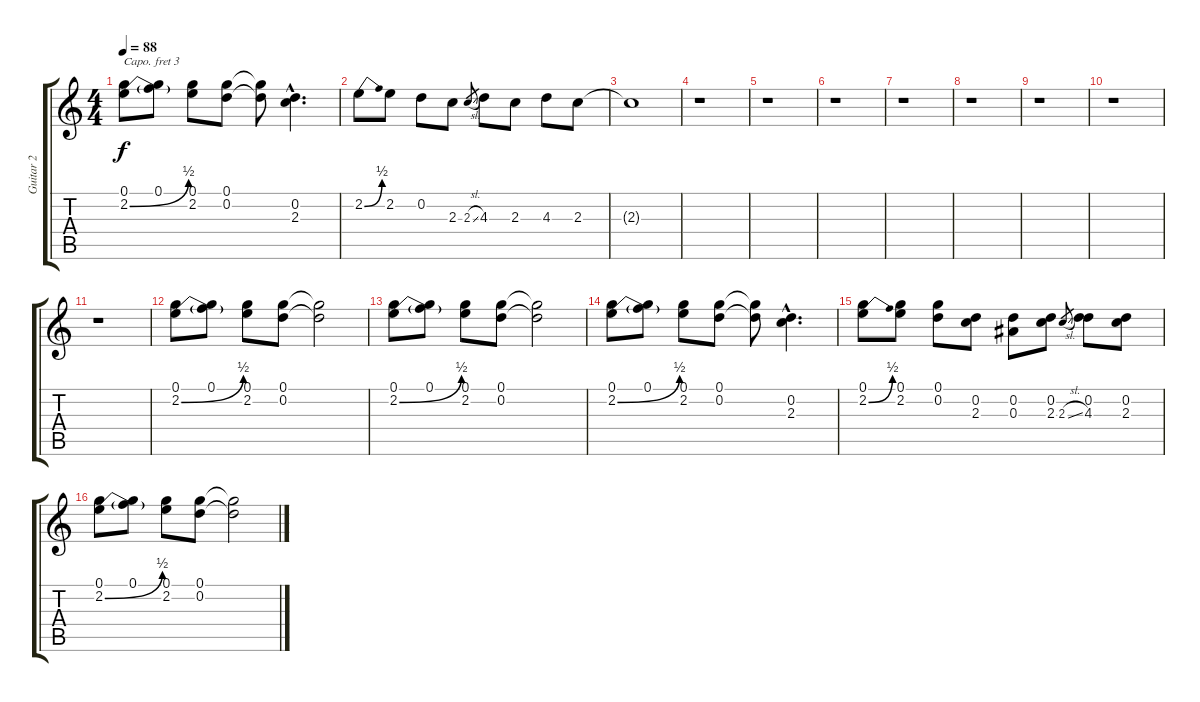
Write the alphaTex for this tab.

\track ("Guitar 2" "Guitar 2") {instrument distortionguitar}
\staff {score tabs}
\capo 3
\tuning (E4 B3 G3 D3 A2 E2) {hide}
\ts (4 4)
\tempo 88
\clef g2
\ks c
(0.1 2.2{be (bend 0 0 60 2)}).8{dy f} (0.1 2.2{t}).8 (0.1 2.2).8 (0.1 0.2).8 (0.1{t} 0.2{t}).8 (0.2{hac} 2.3{hac}).4{d} |
2.2{be (bend 0 0 60 2)}.8 2.2.8 0.2.8 2.3.8 2.3{sl}.8{gr} 4.3.8 2.3.8 4.3.8 2.3.8 |
2.3{t}.1 |
r.1 |
r.1 |
r.1 |
r.1 |
r.1 |
r.1 |
r.1 |
r.1 |
(0.1 2.2{be (bend 0 0 60 2)}).8 (0.1 2.2{t}).8 (0.1 2.2).8 (0.1 0.2).8 (0.1{t} 0.2{t}).2 |
(0.1 2.2{be (bend 0 0 60 2)}).8 (0.1 2.2{t}).8 (0.1 2.2).8 (0.1 0.2).8 (0.1{t} 0.2{t}).2 |
(0.1 2.2{be (bend 0 0 60 2)}).8 (0.1 2.2{t}).8 (0.1 2.2).8 (0.1 0.2).8 (0.1{t} 0.2{t}).8 (0.2{hac} 2.3{hac}).4{d} |
(0.1 2.2{be (bend 0 0 60 2)}).8 (0.1 2.2).8 (0.1 0.2).8 (0.2 2.3).8 (0.2 0.3).8 (0.2 2.3).8 2.3{sl}.8{gr} (0.2 4.3).8 (0.2 2.3).8 |
(0.1 2.2{be (bend 0 0 60 2)}).8 (0.1 2.2{t}).8 (0.1 2.2).8 (0.1 0.2).8 (0.1{t} 0.2{t}).2
